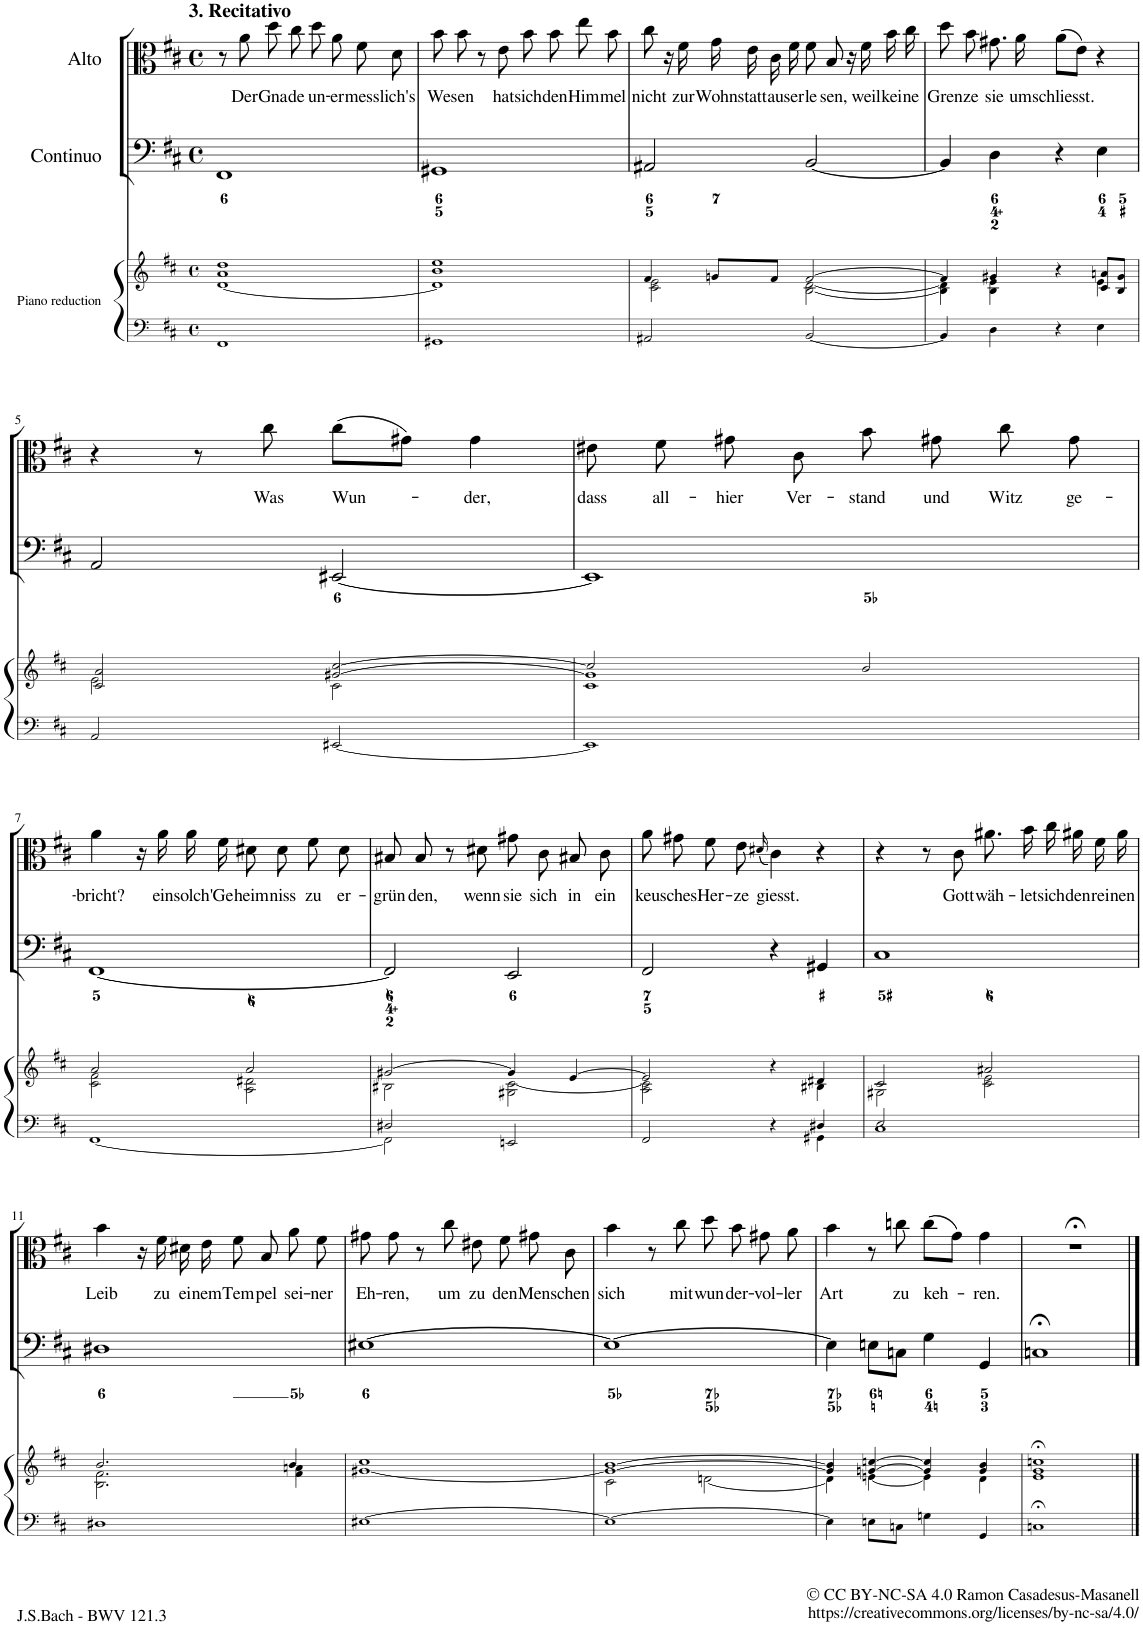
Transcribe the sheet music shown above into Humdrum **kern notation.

**kern	**kern	**kern	**kern	**text
*part3	*part3	*part2	*part1	*part1
*staff4	*staff3	*staff2	*staff1	*staff1
*I"Piano reduction	*	*I"Continuo	*I"Alto	*
*I'Pno	*	*	*	*
*stria5	*stria5	*	*	*
*clefF4	*clefG2	*clefF4	*clefC3	*
*k[f#c#]	*k[f#c#]	*k[f#c#]	*k[f#c#]	*
*M4/4	*M4/4	*M4/4	*M4/4	*
*met(c)	*met(c)	*met(c)	*met(c)	*
=1	=1	=1	=1	=1
*	*^	*	*	*
!	!	!	!	!LO:TX:a:B:t=3. Recitativo	!
1FF#	1a 1dd	[1d	1FF#	8r	.
!	!	!	!	!	!LO:LY:b
.	.	.	.	8a\	Der
!	!	!	!	!	!LO:LY:b
.	.	.	.	8dd\	Gna-
!	!	!	!	!	!LO:LY:b
.	.	.	.	8cc#\	-de
!	!	!	!	!	!LO:LY:b
.	.	.	.	8dd\	un-
!	!	!	!	!	!LO:LY:b
.	.	.	.	8a\	-er-
!	!	!	!	!	!LO:LY:b
.	.	.	.	8f#\	-mess-
!	!	!	!	!	!LO:LY:b
.	.	.	.	8d\	-lich's
=2	=2	=2	=2	=2	=2
!	!	!	!	!	!LO:LY:b
1GG#X	1b 1ee	1d]	1GG#X	8b\	We-
!	!	!	!	!	!LO:LY:b
.	.	.	.	8b\	-sen
.	.	.	.	8r	.
!	!	!	!	!	!LO:LY:b
.	.	.	.	8e\	hat
!	!	!	!	!	!LO:LY:b
.	.	.	.	8b\	sich
!	!	!	!	!	!LO:LY:b
.	.	.	.	8b\	den
!	!	!	!	!	!LO:LY:b
.	.	.	.	8ee\	Him-
!	!	!	!	!	!LO:LY:b
.	.	.	.	8b\	-mel
=3	=3	=3	=3	=3	=3
!	!	!	!	!	!LO:LY:b
2AA#X/	4f#/	2c#\ 2e\	2AA#X/	8cc#\	nicht
.	.	.	.	16r	.
!	!	!	!	!	!LO:LY:b
.	.	.	.	16f#\	zur
!	!	!	!	!	!LO:LY:b
.	8gn/L	.	.	16g\	Wohn-
!	!	!	!	!	!LO:LY:b
.	.	.	.	16e\	-statt
!	!	!	!	!	!LO:LY:b
.	8f#/J	.	.	16c#\	au-
!	!	!	!	!	!LO:LY:b
.	.	.	.	16f#\	-ser-
!	!	!	!	!	!LO:LY:b
[2BB/	[2f#/	[2B\ [2d\	[2BB/	8f#\	-le-
!	!	!	!	!	!LO:LY:b
.	.	.	.	8B/	-sen,
.	.	.	.	16r	.
!	!	!	!	!	!LO:LY:b
.	.	.	.	16f#\	weil
!	!	!	!	!	!LO:LY:b
.	.	.	.	16b\	kei-
!	!	!	!	!	!LO:LY:b
.	.	.	.	16cc#\	-ne
=4	=4	=4	=4	=4	=4
!	!	!	!	!	!LO:LY:b
4BB/]	4f#/]	4B\] 4d\]	4BB/]	8dd\	Gren-
!	!	!	!	!	!LO:LY:b
.	.	.	.	8b\	-ze
!	!	!	!	!	!LO:LY:b
4D\	4g#X/	4B\ 4e\	4D\	8.g#X\	sie
!	!	!	!	!	!LO:LY:b
.	.	.	.	16a\	um-
!	!	!	!	!	!LO:LY:b
4r	4r	4ryy	4r	(8a\L	-schliesst.
.	.	.	.	8e\J)	.
4E\	8c#/ 8an/L	4e\	4E\	4r	.
.	8B/ 8g#/J	.	.	.	.
!!LO:LB:g=z
=5	=5	=5	=5	=5	=5
2AA/	2c#/ 2a/	2e\	2AA/	4r	.
.	.	.	.	8r	.
!	!	!	!	!	!LO:LY:b
.	.	.	.	8cc#\	Was
!	!	!	!	!	!LO:LY:b
[2EE#X/	[2g#X/ [2cc#/	2c#\	[2EE#X/	(8cc#\L	Wun-
.	.	.	.	8g#X\J)	.
!	!	!	!	!	!LO:LY:b
.	.	.	.	4g#\	-der,
=6	=6	=6	=6	=6	=6
!	!	!	!	!	!LO:LY:b
1EE#]	2cc#/]	1c# 1g#]	1EE#]	8e#X\	dass
!	!	!	!	!	!LO:LY:b
.	.	.	.	8f#\	all-
!	!	!	!	!	!LO:LY:b
.	.	.	.	8g#X\	-hier
!	!	!	!	!	!LO:LY:b
.	.	.	.	8c#\	Ver-
!	!	!	!	!	!LO:LY:b
.	2b/	.	.	8b\	-stand
!	!	!	!	!	!LO:LY:b
.	.	.	.	8g#X\	und
!	!	!	!	!	!LO:LY:b
.	.	.	.	8cc#\	Witz
!	!	!	!	!	!LO:LY:b
.	.	.	.	8g#\	ge-
!!LO:LB:g=z
=7	=7	=7	=7	=7	=7
!	!	!	!	!	!LO:LY:b
[<1FF#	2a/	2c#\ 2f#\	[1FF#	4a\	-bricht?
.	.	.	.	16r	.
!	!	!	!	!	!LO:LY:b
.	.	.	.	16a\	ein
!	!	!	!	!	!LO:LY:b
.	.	.	.	16a\	solch'
!	!	!	!	!	!LO:LY:b
.	.	.	.	16f#\	Ge-
!	!	!	!	!	!LO:LY:b
.	2a/	2A\ 2d#X\	.	8d#X\	-heim-
!	!	!	!	!	!LO:LY:b
.	.	.	.	8d#\	-niss
!	!	!	!	!	!LO:LY:b
.	.	.	.	8f#\	zu
!	!	!	!	!	!LO:LY:b
.	.	.	.	8d#\	er-
=8	=8	=8	=8	=8	=8
*^	*	*	*	*	*
!	!	!	!	!	!	!LO:LY:b
2D#X/	2FF#\]	[2g#X/	2B#X\	2FF#/]	8B#X/	-grün-
!	!	!	!	!	!	!LO:LY:b
.	.	.	.	.	8B#/	-den,
.	.	.	.	.	8r	.
!	!	!	!	!	!	!LO:LY:b
.	.	.	.	.	8d#X\	wenn
!	!	!	!	!	!	!LO:LY:b
2ryy	2EEn/	4g#/]	2G#X\ [2c#\	2EE/	8g#X\	sie
!	!	!	!	!	!	!LO:LY:b
.	.	.	.	.	8c#\	sich
!	!	!	!	!	!	!LO:LY:b
.	.	[4e/	.	.	8B#X/	in
!	!	!	!	!	!	!LO:LY:b
.	.	.	.	.	8c#\	ein
=9	=9	=9	=9	=9	=9	=9
!	!	!	!	!	!	!LO:LY:b
2FF#/	2ryy	2e/]	2A\ 2c#\]	2FF#/	8a\	keu-
!	!	!	!	!	!	!LO:LY:b
.	.	.	.	.	8g#X\	-sches
!	!	!	!	!	!	!LO:LY:b
.	.	.	.	.	8f#\	Her-
!	!	!	!	!	!	!LO:LY:b
.	.	.	.	.	8e\	-ze
.	.	.	.	.	(16qd#X/	.
!	!	!	!	!	!	!LO:LY:b
4r	4ryy	4r	4ryy	4r	4c#\)	giesst.
4D#X/	4GG#X\	4d#X/	4B#X\	4GG#X/	4r	.
=10	=10	=10	=10	=10	=10	=10
2E/	1C#	2c#/	2G#X\	1C#	4r	.
.	.	.	.	.	8r	.
!	!	!	!	!	!	!LO:LY:b
.	.	.	.	.	8c#\	Gott
!	!	!	!	!	!	!LO:LY:b
2ryy	.	2a#X/	2c#\ 2e\	.	8.a#X\	wäh-
!	!	!	!	!	!	!LO:LY:b
.	.	.	.	.	16b\	-let
!	!	!	!	!	!	!LO:LY:b
.	.	.	.	.	16cc#\	sich
!	!	!	!	!	!	!LO:LY:b
.	.	.	.	.	16a#X\	den
!	!	!	!	!	!	!LO:LY:b
.	.	.	.	.	16f#\	rei-
!	!	!	!	!	!	!LO:LY:b
.	.	.	.	.	16a#\	-nen
*v	*v	*	*	*	*	*
!!LO:LB:g=z
=11	=11	=11	=11	=11	=11
!	!	!	!	!	!LO:LY:b
1D#X	2.b/	2.B\ 2.f#\	1D#X	4b\	Leib
.	.	.	.	16r	.
!	!	!	!	!	!LO:LY:b
.	.	.	.	16f#\	zu
!	!	!	!	!	!LO:LY:b
.	.	.	.	16d#X\	ei-
!	!	!	!	!	!LO:LY:b
.	.	.	.	16e\	-nem
!	!	!	!	!	!LO:LY:b
.	.	.	.	8f#\	Tem-
!	!	!	!	!	!LO:LY:b
.	.	.	.	8B/	-pel
!	!	!	!	!	!LO:LY:b
.	4b/	4f#\ 4an\	.	8a\	sei-
!	!	!	!	!	!LO:LY:b
.	.	.	.	8f#\	-ner
=12	=12	=12	=12	=12	=12
!	!	!	!	!	!LO:LY:b
[1E#X	1cc#	[1g#X	[1E#X	8g#X\	Eh-
!	!	!	!	!	!LO:LY:b
.	.	.	.	8g#\	-ren,
.	.	.	.	8r	.
!	!	!	!	!	!LO:LY:b
.	.	.	.	8cc#\	um
!	!	!	!	!	!LO:LY:b
.	.	.	.	8e#X\	zu
!	!	!	!	!	!LO:LY:b
.	.	.	.	8f#\	den
!	!	!	!	!	!LO:LY:b
.	.	.	.	8g#X\	Men-
!	!	!	!	!	!LO:LY:b
.	.	.	.	8c#\	-schen
=13	=13	=13	=13	=13	=13
!	!	!	!	!	!LO:LY:b
1E#_	1g#_ [1b	2c#\	1E#_	4b\	sich
.	.	.	.	8r	.
!	!	!	!	!	!LO:LY:b
.	.	.	.	8cc#\	mit
!	!	!	!	!	!LO:LY:b
.	.	[2dn\	.	8dd\	wun-
!	!	!	!	!	!LO:LY:b
.	.	.	.	8b\	-der-
!	!	!	!	!	!LO:LY:b
.	.	.	.	8g#X\	-vol-
!	!	!	!	!	!LO:LY:b
.	.	.	.	8a\	-ler
=14	=14	=14	=14	=14	=14
!	!	!	!	!	!LO:LY:b
4E#\]	4g#/] 4b/]	4d\]	4E#\]	4b\	Art
8En\L	[4gn/ [4ccn/	[4en\	8En\L	8r	.
!	!	!	!	!	!LO:LY:b
8Cn\J	.	.	8Cn\J	8ccn\	zu
!	!	!	!	!	!LO:LY:b
4Gn\	4g/] 4cc/]	4e\]	4G\	(8cc\L	keh-
.	.	.	.	8g\J)	.
!	!	!	!	!	!LO:LY:b
4GG/	4g/ 4b/	4d\	4GG/	4g\	-ren.
*	*v	*v	*	*	*
=15	=15	=15	=15	=15
1Cn;<	1e;< 1g;< 1ccn;<	1Cn;<	1r;<	.
==	==	==	==	==
*-	*-	*-	*-	*-
